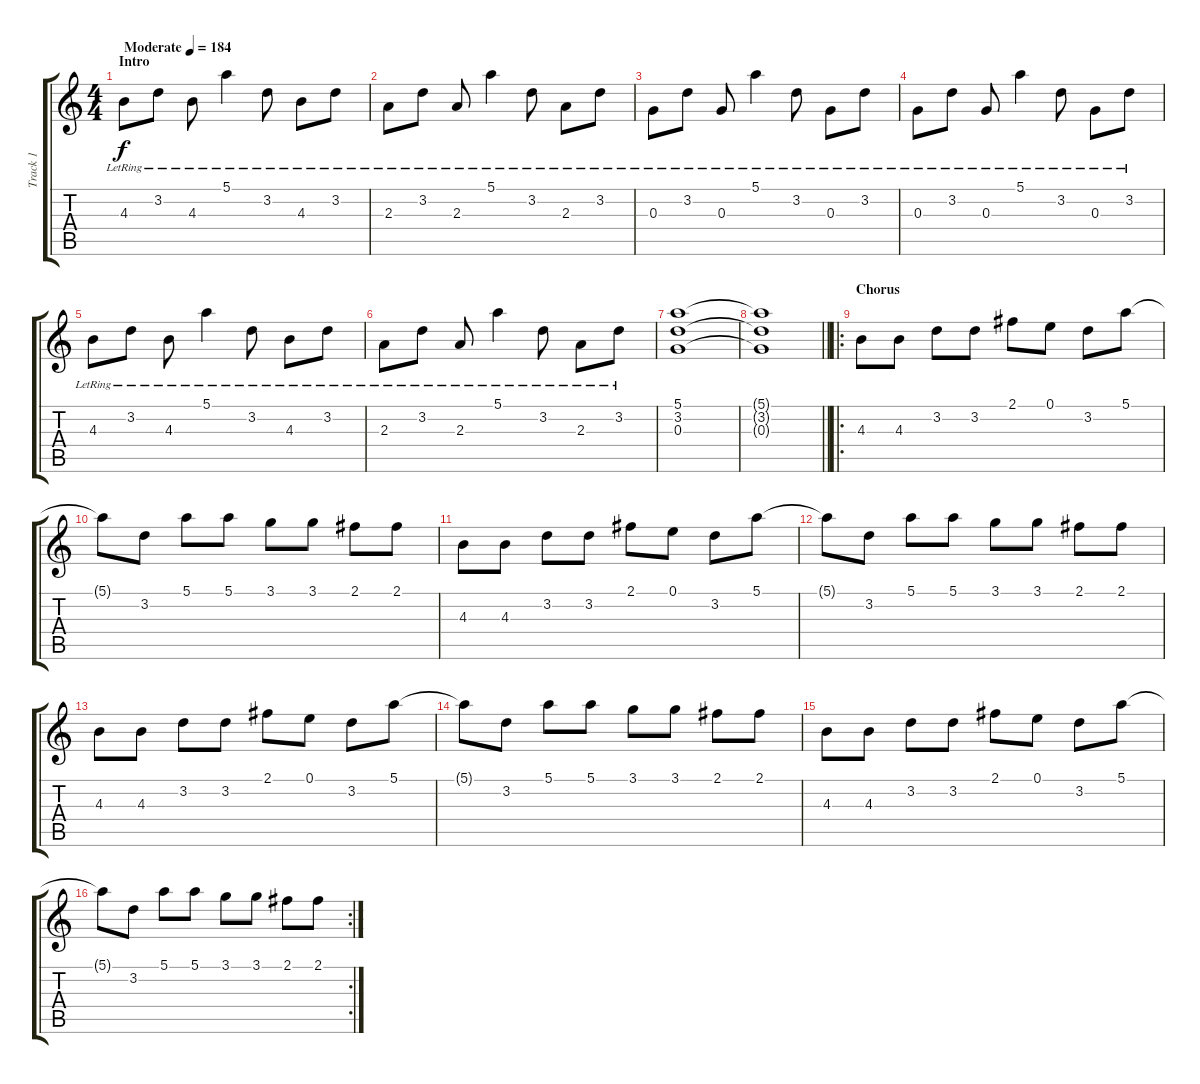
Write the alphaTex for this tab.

\track ("Track 1" "Track 1") {instrument electricguitarclean}
\staff {score tabs}
\tuning (E4 B3 G3 D3 A2 D2) {hide}
\ts (4 4)
\section ("" "Intro")
\tempo (184 "Moderate")
\clef g2
\ks c
4.3{lr}.8{dy f instrument electricguitarclean} 3.2{lr}.8 4.3{lr}.8 5.1{lr}.4 3.2{lr}.8 4.3{lr}.8 3.2{lr}.8 |
2.3{lr}.8 3.2{lr}.8 2.3{lr}.8 5.1{lr}.4 3.2{lr}.8 2.3{lr}.8 3.2{lr}.8 |
0.3{lr}.8 3.2{lr}.8 0.3{lr}.8 5.1{lr}.4 3.2{lr}.8 0.3{lr}.8 3.2{lr}.8 |
0.3{lr}.8 3.2{lr}.8 0.3{lr}.8 5.1{lr}.4 3.2{lr}.8 0.3{lr}.8 3.2{lr}.8 |
4.3{lr}.8 3.2{lr}.8 4.3{lr}.8 5.1{lr}.4 3.2{lr}.8 4.3{lr}.8 3.2{lr}.8 |
2.3{lr}.8 3.2{lr}.8 2.3{lr}.8 5.1{lr}.4 3.2{lr}.8 2.3{lr}.8 3.2{lr}.8 |
(5.1 3.2 0.3).1 |
\barLineRight lightlight
(5.1{t} 3.2{t} 0.3{t}).1 |
\ro
\section ("" "Chorus")
4.3.8{instrument distortionguitar} 4.3.8 3.2.8 3.2.8 2.1.8 0.1.8 3.2.8 5.1.8 |
5.1{t}.8 3.2.8 5.1.8 5.1.8 3.1.8 3.1.8 2.1.8 2.1.8 |
4.3.8 4.3.8 3.2.8 3.2.8 2.1.8 0.1.8 3.2.8 5.1.8 |
5.1{t}.8 3.2.8 5.1.8 5.1.8 3.1.8 3.1.8 2.1.8 2.1.8 |
4.3.8 4.3.8 3.2.8 3.2.8 2.1.8 0.1.8 3.2.8 5.1.8 |
5.1{t}.8 3.2.8 5.1.8 5.1.8 3.1.8 3.1.8 2.1.8 2.1.8 |
4.3.8 4.3.8 3.2.8 3.2.8 2.1.8 0.1.8 3.2.8 5.1.8 |
\rc 2
5.1{t}.8 3.2.8 5.1.8 5.1.8 3.1.8 3.1.8 2.1.8 2.1.8
